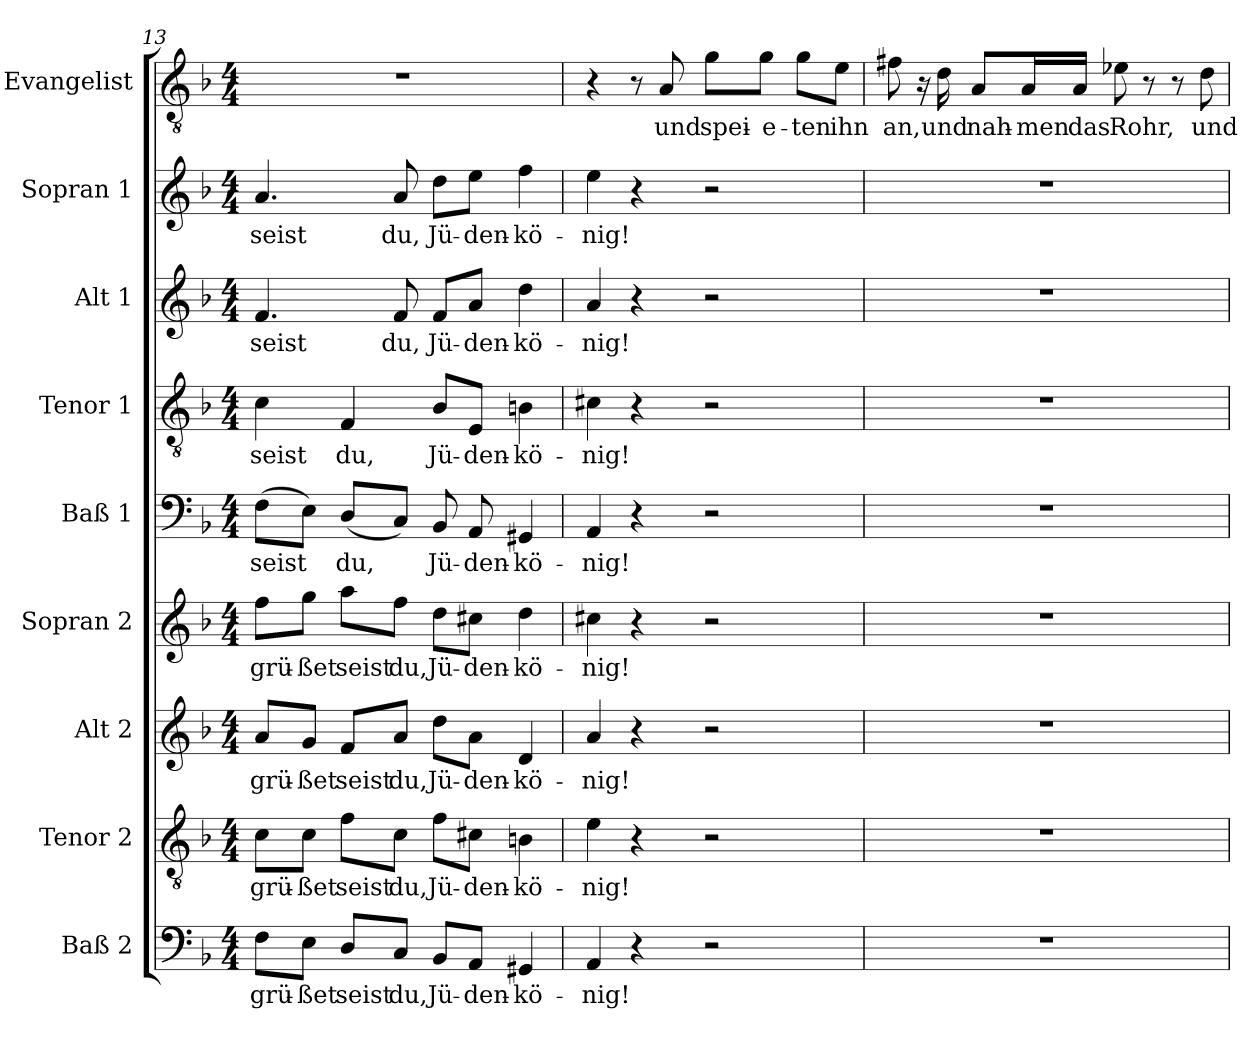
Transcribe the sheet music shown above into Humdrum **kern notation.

**kern	**text	**kern	**text	**kern	**text	**kern	**text	**kern	**text	**kern	**text	**kern	**text	**kern	**text	**kern	**text
*part9	*part9	*part8	*part8	*part7	*part7	*part6	*part6	*part5	*part5	*part4	*part4	*part3	*part3	*part2	*part2	*part1	*part1
*staff9	*staff9	*staff8	*staff8	*staff7	*staff7	*staff6	*staff6	*staff5	*staff5	*staff4	*staff4	*staff3	*staff3	*staff2	*staff2	*staff1	*staff1
*I"Baß 2	*	*I"Tenor 2	*	*I"Alt 2	*	*I"Sopran 2	*	*I"Baß 1	*	*I"Tenor 1	*	*I"Alt 1	*	*I"Sopran 1	*	*I"Evangelist	*
*I'B 2	*	*I'T 2	*	*I'A 2	*	*I'S 2	*	*I'B 1	*	*I'T 1	*	*I'A 1	*	*I'S 1	*	*I'E	*
!!LO:PB:g=z
*clefF4	*	*clefGv2	*	*clefG2	*	*clefG2	*	*clefF4	*	*clefGv2	*	*clefG2	*	*clefG2	*	*clefGv2	*
*k[b-]	*	*k[b-]	*	*k[b-]	*	*k[b-]	*	*k[b-]	*	*k[b-]	*	*k[b-]	*	*k[b-]	*	*k[b-]	*
*F:	*	*F:	*	*F:	*	*F:	*	*F:	*	*F:	*	*F:	*	*F:	*	*F:	*
*M4/4	*	*M4/4	*	*M4/4	*	*M4/4	*	*M4/4	*	*M4/4	*	*M4/4	*	*M4/4	*	*M4/4	*
=13	=13	=13	=13	=13	=13	=13	=13	=13	=13	=13	=13	=13	=13	=13	=13	=13	=13
!	!LO:LY:b	!	!LO:LY:b	!	!LO:LY:b	!	!LO:LY:b	!	!LO:LY:b	!	!LO:LY:b	!	!LO:LY:b	!	!LO:LY:b	!	!
8F\L	-grü-	8c\L	-grü-	8a/L	-grü-	8ff\L	-grü-	(>8F\L	seist	4c\	seist	4.f/	seist	4.a/	seist	1r	.
!	!LO:LY:b	!	!LO:LY:b	!	!LO:LY:b	!	!LO:LY:b	!	!	!	!	!	!	!	!	!	!
8E\J	-ßet	8c\J	-ßet	8g/J	-ßet	8gg\J	-ßet	8E\J)	.	.	.	.	.	.	.	.	.
!	!LO:LY:b	!	!LO:LY:b	!	!LO:LY:b	!	!LO:LY:b	!	!LO:LY:b	!	!LO:LY:b	!	!	!	!	!	!
8D/L	seist	8f\L	seist	8f/L	seist	8aa\L	seist	(<8D/L	du,	4F/	du,	.	.	.	.	.	.
!	!LO:LY:b	!	!LO:LY:b	!	!LO:LY:b	!	!LO:LY:b	!	!	!	!	!	!LO:LY:b	!	!LO:LY:b	!	!
8C/J	du,	8c\J	du,	8a/J	du,	8ff\J	du,	8C/J)	.	.	.	8f/	du,	8a/	du,	.	.
!	!LO:LY:b	!	!LO:LY:b	!	!LO:LY:b	!	!LO:LY:b	!	!LO:LY:b	!	!LO:LY:b	!	!LO:LY:b	!	!LO:LY:b	!	!
8BB-/L	Jü-	8f\L	Jü-	8dd\L	Jü-	8dd\L	Jü-	8BB-/	Jü-	8B-/L	Jü-	8f/L	Jü-	8dd\L	Jü-	.	.
!	!LO:LY:b	!	!LO:LY:b	!	!LO:LY:b	!	!LO:LY:b	!	!LO:LY:b	!	!LO:LY:b	!	!LO:LY:b	!	!LO:LY:b	!	!
8AA/J	-den-	8c#X\J	-den-	8a\J	-den-	8cc#X\J	-den-	8AA/	-den-	8E/J	-den-	8a/J	-den-	8ee\J	-den-	.	.
!	!LO:LY:b	!	!LO:LY:b	!	!LO:LY:b	!	!LO:LY:b	!	!LO:LY:b	!	!LO:LY:b	!	!LO:LY:b	!	!LO:LY:b	!	!
4GG#X/	-kö-	4Bn\	-kö-	4d/	-kö-	4dd\	-kö-	4GG#X/	-kö-	4Bn\	-kö-	4dd\	-kö-	4ff\	-kö-	.	.
=14	=14	=14	=14	=14	=14	=14	=14	=14	=14	=14	=14	=14	=14	=14	=14	=14	=14
!	!LO:LY:b	!	!LO:LY:b	!	!LO:LY:b	!	!LO:LY:b	!	!LO:LY:b	!	!LO:LY:b	!	!LO:LY:b	!	!LO:LY:b	!	!
4AA/	-nig!	4e\	-nig!	4a/	-nig!	4cc#X\	-nig!	4AA/	-nig!	4c#X\	-nig!	4a/	-nig!	4ee\	-nig!	4r	.
4r	.	4r	.	4r	.	4r	.	4r	.	4r	.	4r	.	4r	.	8r	.
!	!	!	!	!	!	!	!	!	!	!	!	!	!	!	!	!	!LO:LY:b
.	.	.	.	.	.	.	.	.	.	.	.	.	.	.	.	8A/	und
!	!	!	!	!	!	!	!	!	!	!	!	!	!	!	!	!	!LO:LY:b
2r	.	2r	.	2r	.	2r	.	2r	.	2r	.	2r	.	2r	.	8g\L	spei-
!	!	!	!	!	!	!	!	!	!	!	!	!	!	!	!	!	!LO:LY:b
.	.	.	.	.	.	.	.	.	.	.	.	.	.	.	.	8g\J	-e-
!	!	!	!	!	!	!	!	!	!	!	!	!	!	!	!	!	!LO:LY:b
.	.	.	.	.	.	.	.	.	.	.	.	.	.	.	.	8g\L	-ten
!	!	!	!	!	!	!	!	!	!	!	!	!	!	!	!	!	!LO:LY:b
.	.	.	.	.	.	.	.	.	.	.	.	.	.	.	.	8e\J	ihn
=15	=15	=15	=15	=15	=15	=15	=15	=15	=15	=15	=15	=15	=15	=15	=15	=15	=15
!	!	!	!	!	!	!	!	!	!	!	!	!	!	!	!	!	!LO:LY:b
1r	.	1r	.	1r	.	1r	.	1r	.	1r	.	1r	.	1r	.	8f#X\	an,
.	.	.	.	.	.	.	.	.	.	.	.	.	.	.	.	16r	.
!	!	!	!	!	!	!	!	!	!	!	!	!	!	!	!	!	!LO:LY:b
.	.	.	.	.	.	.	.	.	.	.	.	.	.	.	.	16d\	und
!	!	!	!	!	!	!	!	!	!	!	!	!	!	!	!	!	!LO:LY:b
.	.	.	.	.	.	.	.	.	.	.	.	.	.	.	.	8A/L	nah-
!	!	!	!	!	!	!	!	!	!	!	!	!	!	!	!	!	!LO:LY:b
.	.	.	.	.	.	.	.	.	.	.	.	.	.	.	.	16A/L	-men
!	!	!	!	!	!	!	!	!	!	!	!	!	!	!	!	!	!LO:LY:b
.	.	.	.	.	.	.	.	.	.	.	.	.	.	.	.	16A/JJ	das
!	!	!	!	!	!	!	!	!	!	!	!	!	!	!	!	!	!LO:LY:b
.	.	.	.	.	.	.	.	.	.	.	.	.	.	.	.	8e-X\	Rohr,
.	.	.	.	.	.	.	.	.	.	.	.	.	.	.	.	8r	.
.	.	.	.	.	.	.	.	.	.	.	.	.	.	.	.	8r	.
!	!	!	!	!	!	!	!	!	!	!	!	!	!	!	!	!	!LO:LY:b
.	.	.	.	.	.	.	.	.	.	.	.	.	.	.	.	8d\	und
=	=	=	=	=	=	=	=	=	=	=	=	=	=	=	=	=	=
*-	*-	*-	*-	*-	*-	*-	*-	*-	*-	*-	*-	*-	*-	*-	*-	*-	*-
